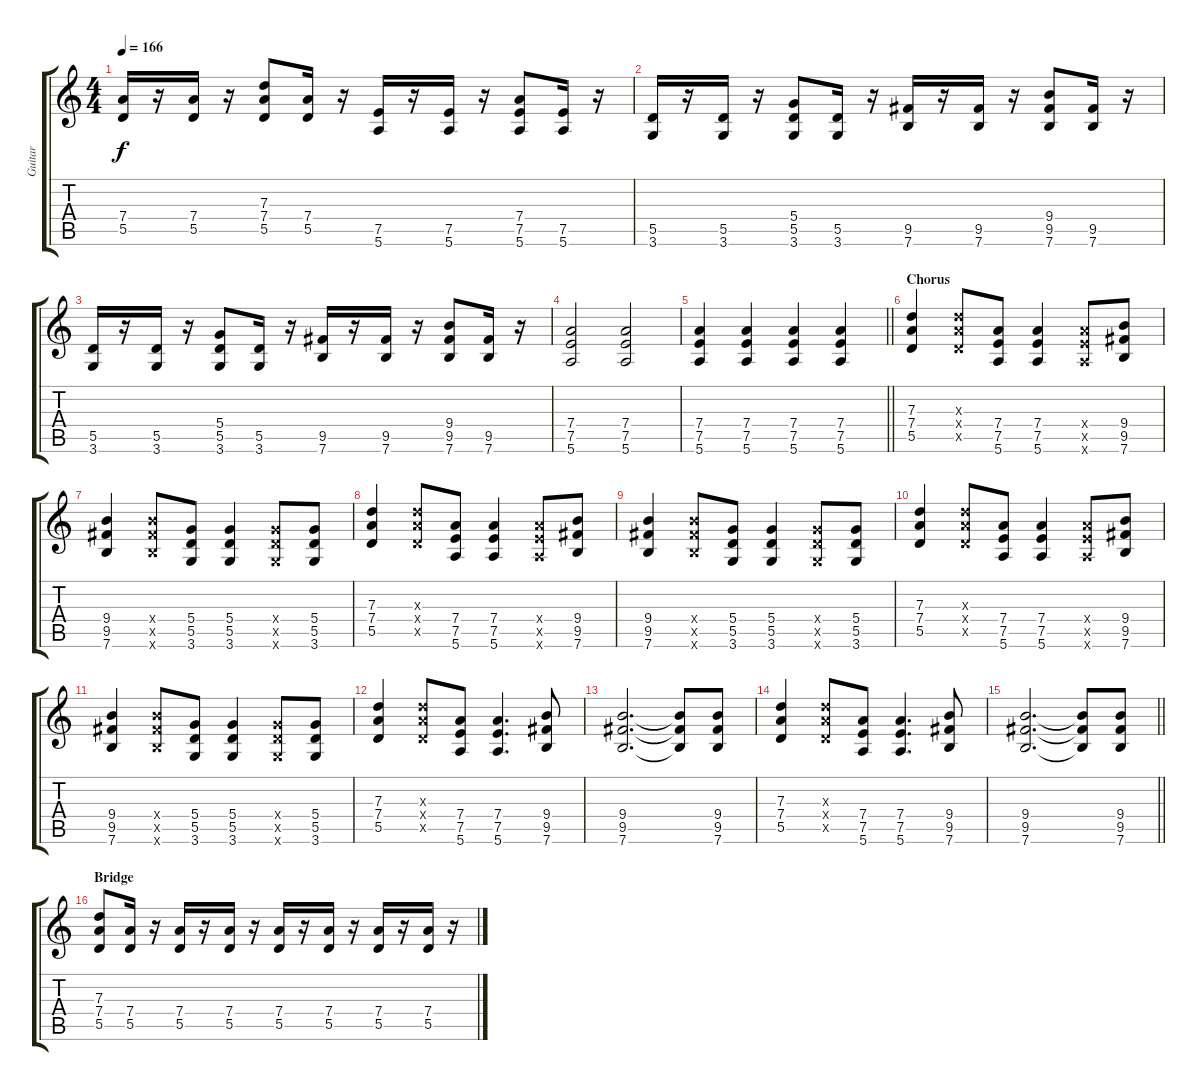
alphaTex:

\track ("Guitar" "Guitar") {instrument distortionguitar}
\staff {score tabs}
\tuning (E4 B3 G3 D3 A2 E2) {hide}
\ts (4 4)
\tempo 166
\clef g2
\ks c
(7.4 5.5).16{dy f} r.16 (7.4 5.5).16 r.16 (7.3 7.4 5.5).8 (7.4 5.5).16 r.16 (7.5 5.6).16 r.16 (7.5 5.6).16 r.16 (7.4 7.5 5.6).8 (7.5 5.6).16 r.16 |
(5.5 3.6).16 r.16 (5.5 3.6).16 r.16 (5.4 5.5 3.6).8 (5.5 3.6).16 r.16 (9.5 7.6).16 r.16 (9.5 7.6).16 r.16 (9.4 9.5 7.6).8 (9.5 7.6).16 r.16 |
(5.5 3.6).16 r.16 (5.5 3.6).16 r.16 (5.4 5.5 3.6).8 (5.5 3.6).16 r.16 (9.5 7.6).16 r.16 (9.5 7.6).16 r.16 (9.4 9.5 7.6).8 (9.5 7.6).16 r.16 |
(7.4 7.5 5.6).2 (7.4 7.5 5.6).2 |
\barLineRight lightlight
(7.4 7.5 5.6).4 (7.4 7.5 5.6).4 (7.4 7.5 5.6).4 (7.4 7.5 5.6).4 |
\section ("" "Chorus")
(7.3 7.4 5.5).4 (7.3{x} 7.4{x} 5.5{x}).8 (7.4 7.5 5.6).8 (7.4 7.5 5.6).4 (7.4{x} 7.5{x} 5.6{x}).8 (9.4 9.5 7.6).8 |
(9.4 9.5 7.6).4 (9.4{x} 9.5{x} 7.6{x}).8 (5.4 5.5 3.6).8 (5.4 5.5 3.6).4 (5.4{x} 5.5{x} 3.6{x}).8 (5.4 5.5 3.6).8 |
(7.3 7.4 5.5).4 (7.3{x} 7.4{x} 5.5{x}).8 (7.4 7.5 5.6).8 (7.4 7.5 5.6).4 (7.4{x} 7.5{x} 5.6{x}).8 (9.4 9.5 7.6).8 |
(9.4 9.5 7.6).4 (9.4{x} 9.5{x} 7.6{x}).8 (5.4 5.5 3.6).8 (5.4 5.5 3.6).4 (5.4{x} 5.5{x} 3.6{x}).8 (5.4 5.5 3.6).8 |
(7.3 7.4 5.5).4 (7.3{x} 7.4{x} 5.5{x}).8 (7.4 7.5 5.6).8 (7.4 7.5 5.6).4 (7.4{x} 7.5{x} 5.6{x}).8 (9.4 9.5 7.6).8 |
(9.4 9.5 7.6).4 (9.4{x} 9.5{x} 7.6{x}).8 (5.4 5.5 3.6).8 (5.4 5.5 3.6).4 (5.4{x} 5.5{x} 3.6{x}).8 (5.4 5.5 3.6).8 |
(7.3 7.4 5.5).4 (7.3{x} 7.4{x} 5.5{x}).8 (7.4 7.5 5.6).8 (7.4 7.5 5.6).4{d} (9.4 9.5 7.6).8 |
(9.4 9.5 7.6).2{d} (9.4{t} 9.5{t} 7.6{t}).8 (9.4 9.5 7.6).8 |
(7.3 7.4 5.5).4 (7.3{x} 7.4{x} 5.5{x}).8 (7.4 7.5 5.6).8 (7.4 7.5 5.6).4{d} (9.4 9.5 7.6).8 |
\barLineRight lightlight
(9.4 9.5 7.6).2{d} (9.4{t} 9.5{t} 7.6{t}).8 (9.4 9.5 7.6).8 |
\section ("" "Bridge")
(7.3 7.4 5.5).8 (7.4 5.5).16 r.16 (7.4 5.5).16 r.16 (7.4 5.5).16 r.16 (7.4 5.5).16 r.16 (7.4 5.5).16 r.16 (7.4 5.5).16 r.16 (7.4 5.5).16 r.16
